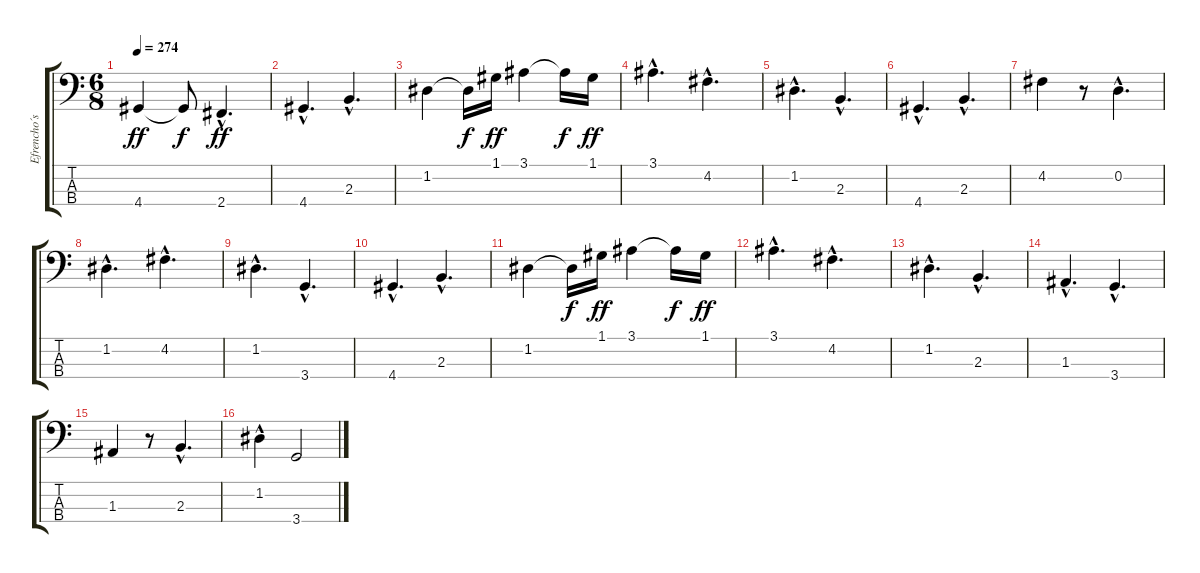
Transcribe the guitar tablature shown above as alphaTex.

\track ("Efrencho´s Al Bajo" "Efrencho´s") {instrument acousticbass}
\staff {score tabs}
\tuning (G2 D2 A1 E1) {hide}
\ts (6 8)
\tempo 274
\clef f4
\ks c
4.4.4{dy ff} 4.4{t}.8{dy f} 2.4{hac}.4{d dy ff} |
4.4{hac}.4{d} 2.3{hac}.4{d} |
1.2.4 1.2{t}.16{dy f} 1.1.16{dy ff} 3.1.4 3.1{t}.16{dy f} 1.1.16{dy ff} |
3.1{hac}.4{d} 4.2{hac}.4{d} |
1.2{hac}.4{d} 2.3{hac}.4{d} |
4.4{hac}.4{d} 2.3{hac}.4{d} |
4.2.4 r.8 0.2{hac}.4{d} |
1.2{hac}.4{d} 4.2{hac}.4{d} |
1.2{hac}.4{d} 3.4{hac}.4{d} |
4.4{hac}.4{d} 2.3{hac}.4{d} |
1.2.4 1.2{t}.16{dy f} 1.1.16{dy ff} 3.1.4 3.1{t}.16{dy f} 1.1.16{dy ff} |
3.1{hac}.4{d} 4.2{hac}.4{d} |
1.2{hac}.4{d} 2.3{hac}.4{d} |
1.3{hac}.4{d} 3.4{hac}.4{d} |
1.3.4 r.8 2.3{hac}.4{d} |
1.2{hac}.4 3.4.2
